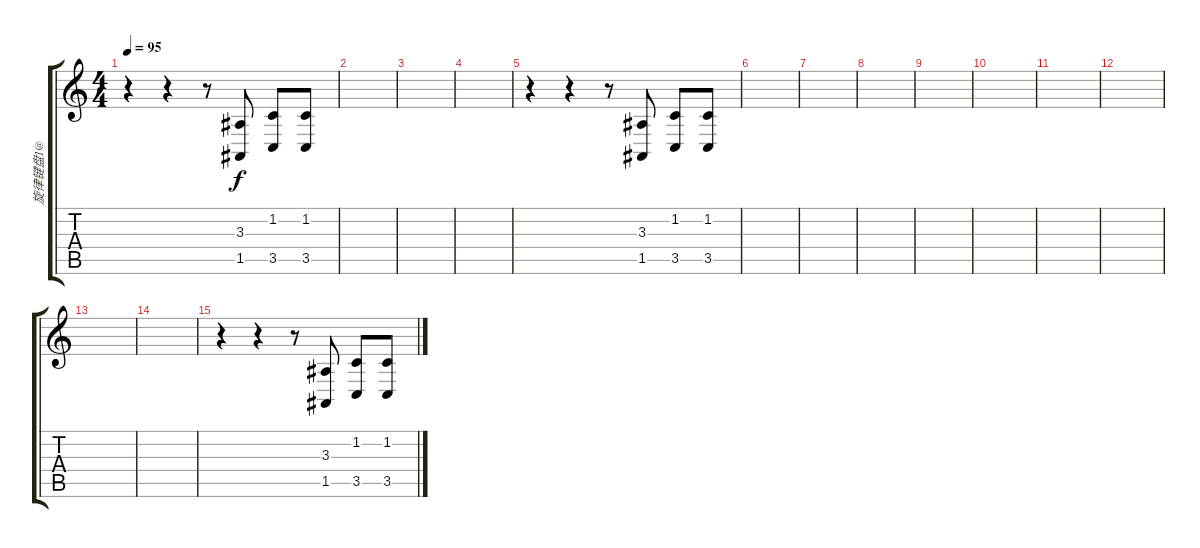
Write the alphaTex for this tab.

\track ("旋律键盘1@" "旋律键盘1@") {instrument electricgrandpiano}
\staff {score tabs}
\tuning (E4 B3 G3 D3 A2 E2) {hide}
\ts (4 4)
\tempo 95
\clef g2
\ks c
r.4{dy f} r.4 r.8 (3.3 1.5).8 (1.2 3.5).8 (1.2 3.5).8 |
|
|
|
r.4 r.4 r.8 (3.3 1.5).8 (1.2 3.5).8 (1.2 3.5).8 |
|
|
|
|
|
|
|
|
|
r.4 r.4 r.8{txt ""} (3.3 1.5).8 (1.2 3.5).8 (1.2 3.5).8
